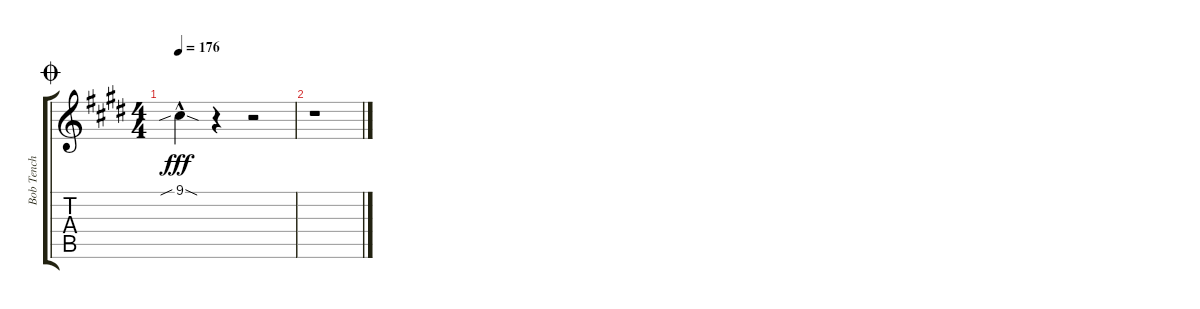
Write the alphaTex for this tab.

\track ("Bob Tench Vocal Melody" "Bob Tench ") {instrument trombone}
\staff {score tabs}
\tuning (E4 B3 G3 D3 A2 E2) {hide}
\ts (4 4)
\jump coda
\tempo 176
\clef g2
\ks e
9.1{sib sod hac}.4{dy fff} r.4 r.2 |
r.1
